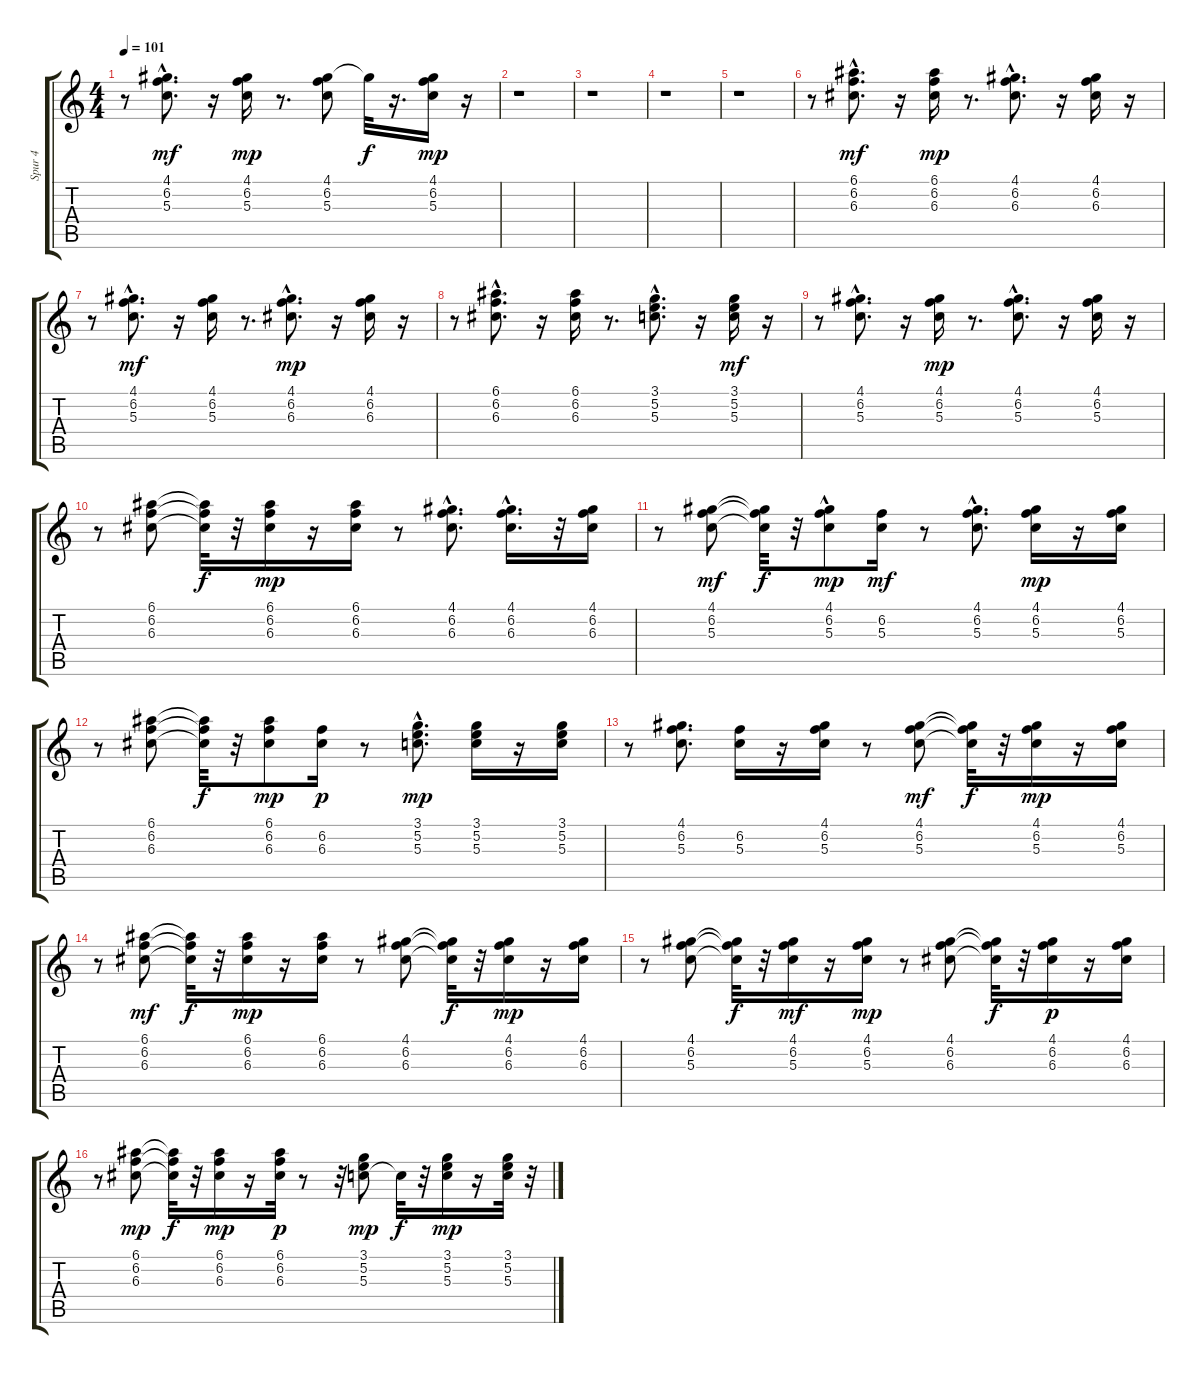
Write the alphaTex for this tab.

\track ("Spur 4" "Spur 4") {instrument electricguitarjazz}
\staff {score tabs}
\tuning (E4 B3 G3 D3 A2 E2) {hide}
\ts (4 4)
\tempo 101
\clef g2
\ks c
r.8{dy mf} (4.1{hac} 6.2{hac} 5.3{hac}).8{d} r.16 (4.1 6.2 5.3).16{dy mp} r.8{d} (4.1 6.2 5.3).8 4.1{t}.32{dy f} r.16{d} (4.1 6.2 5.3).16{dy mp} r.16 |
r.1 |
r.1 |
r.1 |
r.1 |
r.8 (6.1{hac} 6.2 6.3).8{d dy mf} r.16 (6.1 6.2 6.3).16{dy mp} r.8{d} (4.1{hac} 6.2 6.3{hac}).8{d} r.16 (4.1 6.2 6.3).16 r.16 |
r.8 (4.1{hac} 6.2{hac} 5.3{hac}).8{d dy mf} r.16 (4.1 6.2 5.3).16 r.8{d} (4.1{hac} 6.2{hac} 6.3{hac}).8{d dy mp} r.16 (4.1 6.2 6.3).16 r.16 |
r.8 (6.1{hac} 6.2 6.3).8{d} r.16 (6.1 6.2 6.3).16 r.8{d} (3.1{hac} 5.2{hac} 5.3{hac}).8{d} r.16 (3.1 5.2 5.3).16{dy mf} r.16 |
r.8 (4.1{hac} 6.2{hac} 5.3{hac}).8{d} r.16 (4.1 6.2 5.3).16{dy mp} r.8{d} (4.1{hac} 6.2 5.3).8{d} r.16 (4.1 6.2 5.3).16 r.16 |
r.8 (6.1 6.2 6.3).8 (6.1{t} 6.2{t} 6.3{t}).32{dy f} r.32 (6.1 6.2 6.3).16{dy mp} r.16 (6.1 6.2 6.3).16 r.8 (4.1{hac} 6.2 6.3).8{d} (4.1{hac} 6.2 6.3).16{d} r.32 (4.1 6.2 6.3).16 |
r.8 (4.1 6.2 5.3).8{dy mf} (4.1{t} 6.2{t} 5.3{t}).32{dy f} r.32 (4.1{hac} 6.2 5.3).8{dy mp} (6.2 5.3).16{dy mf} r.8 (4.1{hac} 6.2 5.3).8{d} (4.1 6.2 5.3).16{dy mp} r.16 (4.1 6.2 5.3).16 |
r.8 (6.1 6.2 6.3).8 (6.1{t} 6.2{t} 6.3{t}).32{dy f} r.32 (6.1 6.2 6.3).8{dy mp} (6.2 6.3).16{dy p} r.8 (3.1 5.2 5.3{hac}).8{d dy mp} (3.1 5.2 5.3).16 r.16 (3.1 5.2 5.3).16 |
r.8 (4.1 6.2 5.3).8{d} (6.2 5.3).16 r.16 (4.1 6.2 5.3).16 r.8 (4.1 6.2 5.3).8{dy mf} (4.1{t} 6.2{t} 5.3{t}).32{dy f} r.32 (4.1 6.2 5.3).16{dy mp} r.16 (4.1 6.2 5.3).16 |
r.8 (6.1 6.2 6.3).8{dy mf} (6.1{t} 6.2{t} 6.3{t}).32{dy f} r.32 (6.1 6.2 6.3).16{dy mp} r.16 (6.1 6.2 6.3).16 r.8 (4.1 6.2 6.3).8 (4.1{t} 6.2{t} 6.3{t}).32{dy f} r.32 (4.1 6.2 6.3).16{dy mp} r.16 (4.1 6.2 6.3).16 |
r.8 (4.1 6.2 5.3).8 (4.1{t} 6.2{t} 5.3{t}).32{dy f} r.32 (4.1 6.2 5.3).16{dy mf} r.16 (4.1 6.2 5.3).16{dy mp} r.8 (4.1 6.2 6.3).8 (4.1{t} 6.2{t} 6.3{t}).32{dy f} r.32 (4.1 6.2 6.3).16{dy p} r.16 (4.1 6.2 6.3).16 |
r.8 (6.1 6.2 6.3).8{dy mp} (6.1{t} 6.2{t} 6.3{t}).32{dy f} r.32 (6.1 6.2 6.3).16{dy mp} r.16 (6.1 6.2 6.3).32{dy p} r.8 r.32 (3.1 5.2 5.3).8{dy mp} 5.3{t}.32{dy f} r.32 (3.1 5.2 5.3).16{dy mp} r.16 (3.1 5.2 5.3).32 r.32
